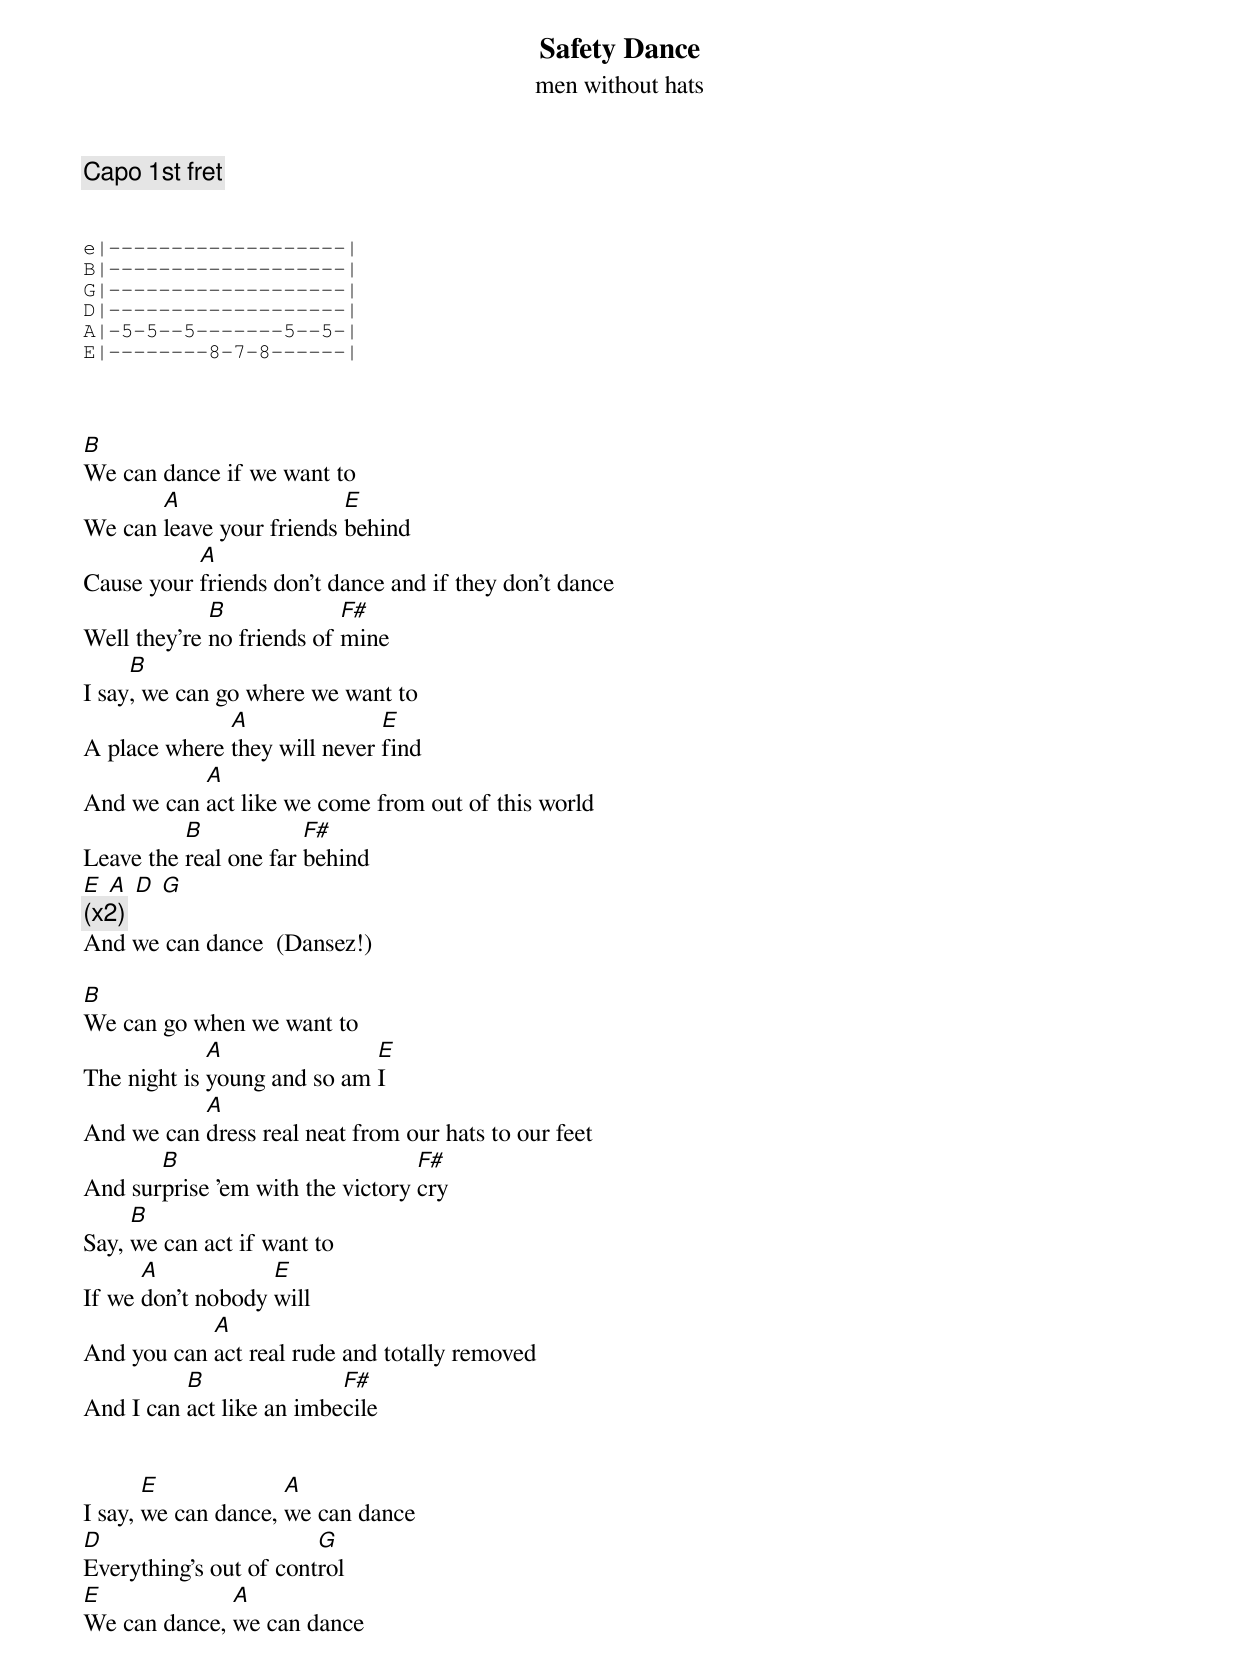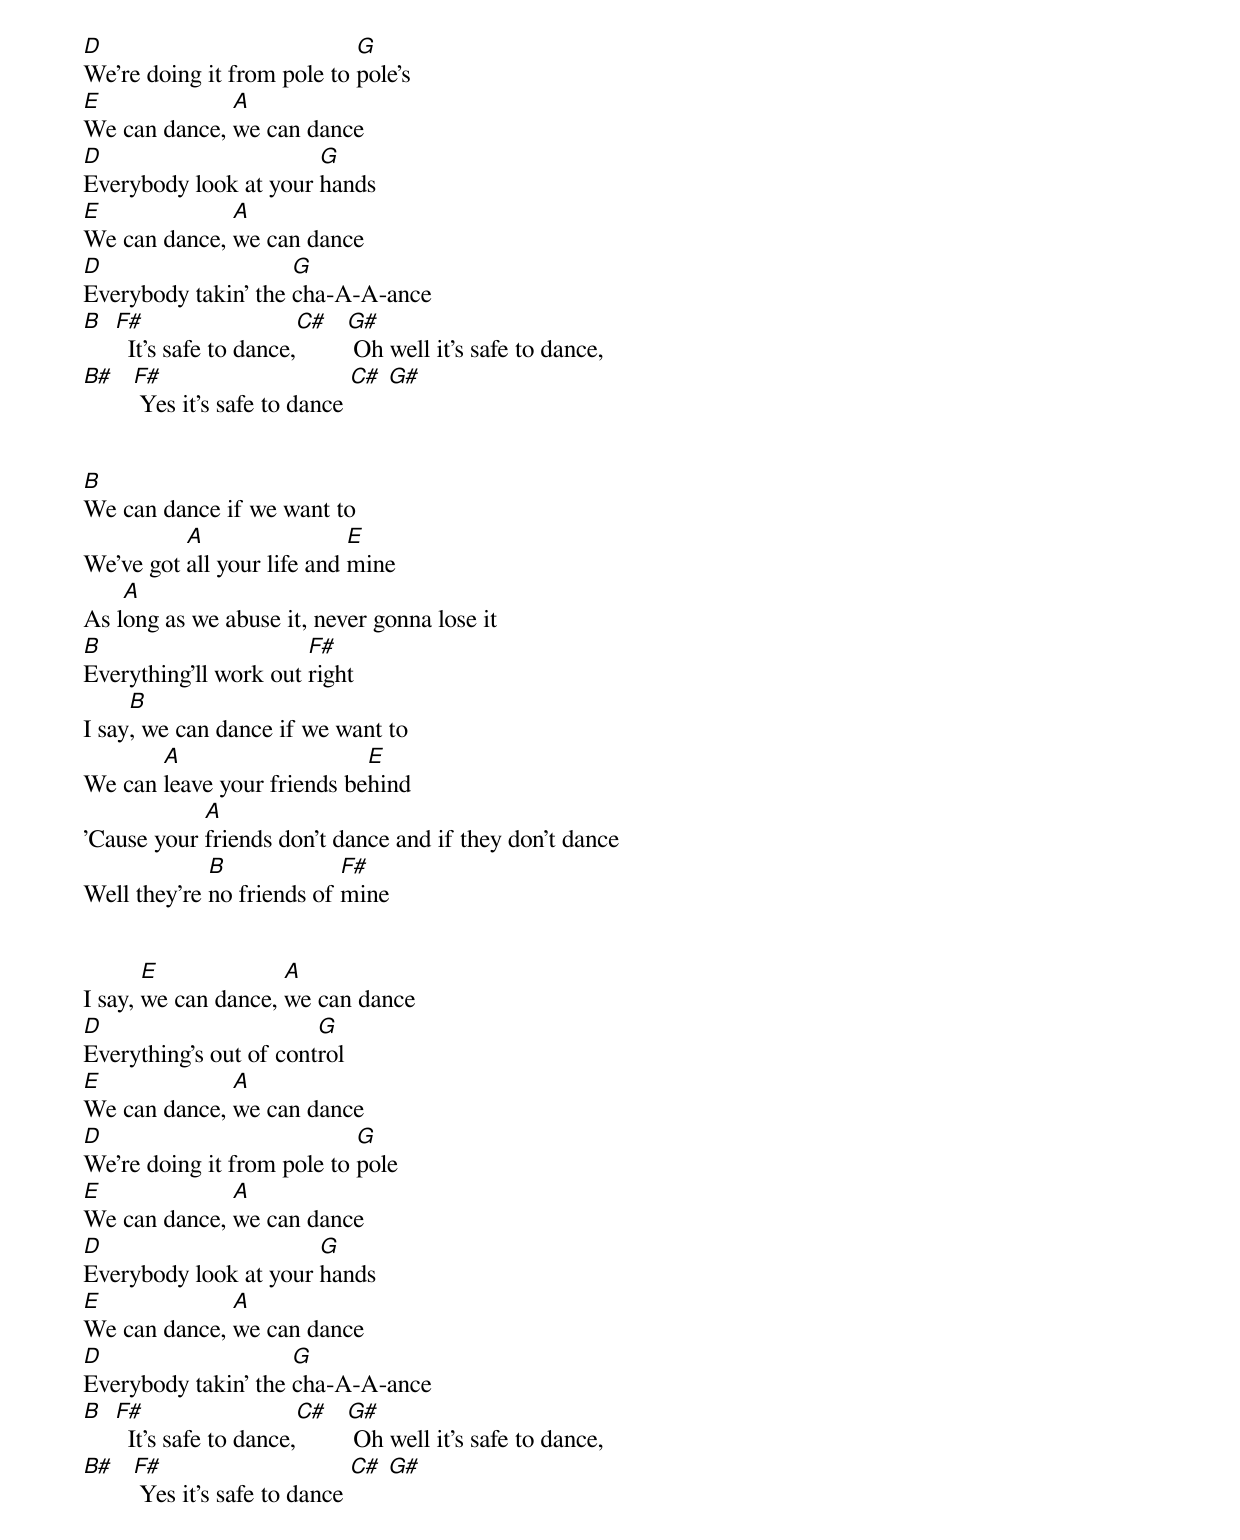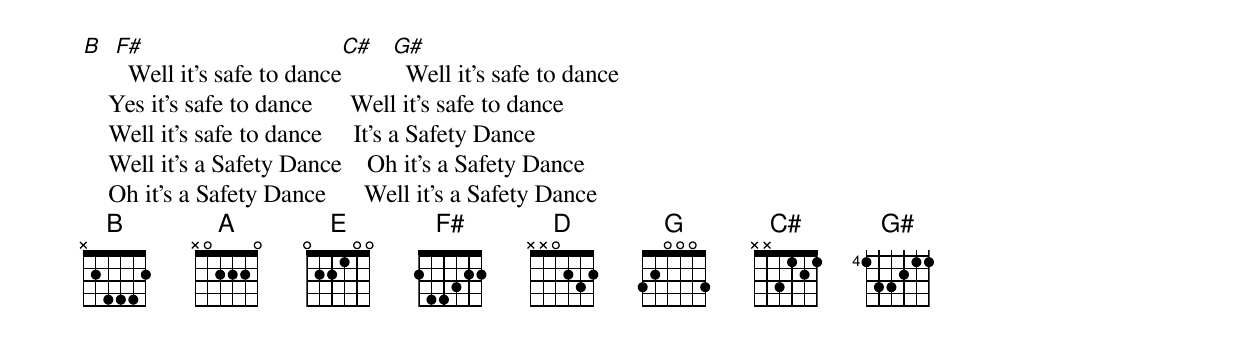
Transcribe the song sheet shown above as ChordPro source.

{title: Safety Dance}
{subtitle: men without hats}

{c:Capo 1st fret}


{sot}
e|-------------------|
B|-------------------|
G|-------------------|
D|-------------------|
A|-5-5--5-------5--5-|
E|--------8-7-8------|

{eot}


[B]We can dance if we want to
We can [A]leave your friends [E]behind
Cause your [A]friends don't dance and if they don't dance
Well they're [B]no friends of [F#]mine
I say[B], we can go where we want to
A place where [A]they will never [E]find
And we can [A]act like we come from out of this world
Leave the [B]real one far [F#]behind
[E] [A] [D] [G]
{c:(x2)}
And we can dance  (Dansez!)

[B]We can go when we want to
The night is [A]young and so am [E]I
And we can [A]dress real neat from our hats to our feet
And sur[B]prise 'em with the victory [F#]cry
Say, [B]we can act if want to
If we [A]don't nobody [E]will
And you can [A]act real rude and totally removed
And I can [B]act like an imbe[F#]cile


I say, [E]we can dance, [A]we can dance
[D]Everything's out of cont[G]rol
[E]We can dance, [A]we can dance
[D]We're doing it from pole to [G]pole's
[E]We can dance, [A]we can dance
[D]Everybody look at your [G]hands
[E]We can dance, [A]we can dance
[D]Everybody takin' the [G]cha-A-A-ance
[B]  [F#]  It's safe to dance,[C#]   [G#] Oh well it's safe to dance,
[B#]   [F#] Yes it's safe to dance [C#] [G#]


[B]We can dance if we want to
We've got [A]all your life and [E]mine
As l[A]ong as we abuse it, never gonna lose it
[B]Everything'll work out [F#]right
I say[B], we can dance if we want to
We can [A]leave your friends be[E]hind
'Cause your [A]friends don't dance and if they don't dance
Well they're [B]no friends of [F#]mine


I say, [E]we can dance, [A]we can dance
[D]Everything's out of cont[G]rol
[E]We can dance, [A]we can dance
[D]We're doing it from pole to [G]pole
[E]We can dance, [A]we can dance
[D]Everybody look at your [G]hands
[E]We can dance, [A]we can dance
[D]Everybody takin' the [G]cha-A-A-ance
[B]  [F#]  It's safe to dance,[C#]   [G#] Oh well it's safe to dance,
[B#]   [F#] Yes it's safe to dance [C#] [G#]

[B]  [F#]  Well it's safe to dance[C#]   [G#]  Well it's safe to dance
    Yes it's safe to dance      Well it's safe to dance
    Well it's safe to dance     It's a Safety Dance
    Well it's a Safety Dance    Oh it's a Safety Dance
    Oh it's a Safety Dance      Well it's a Safety Dance
